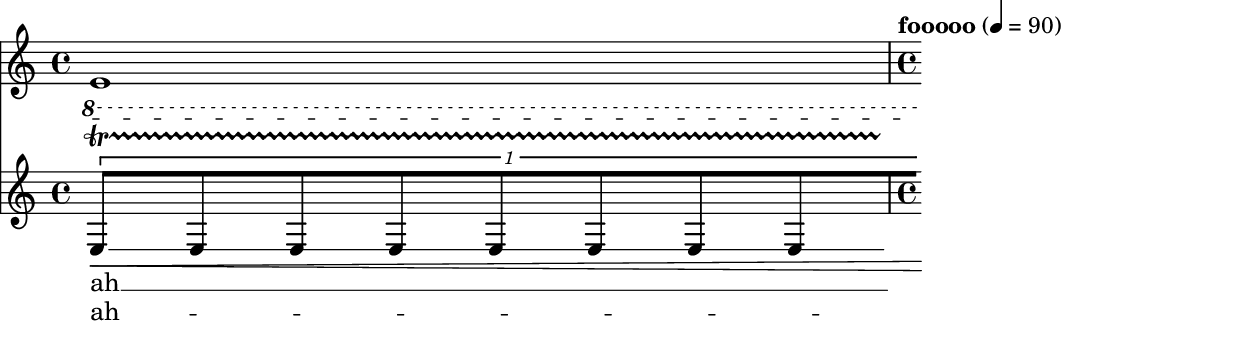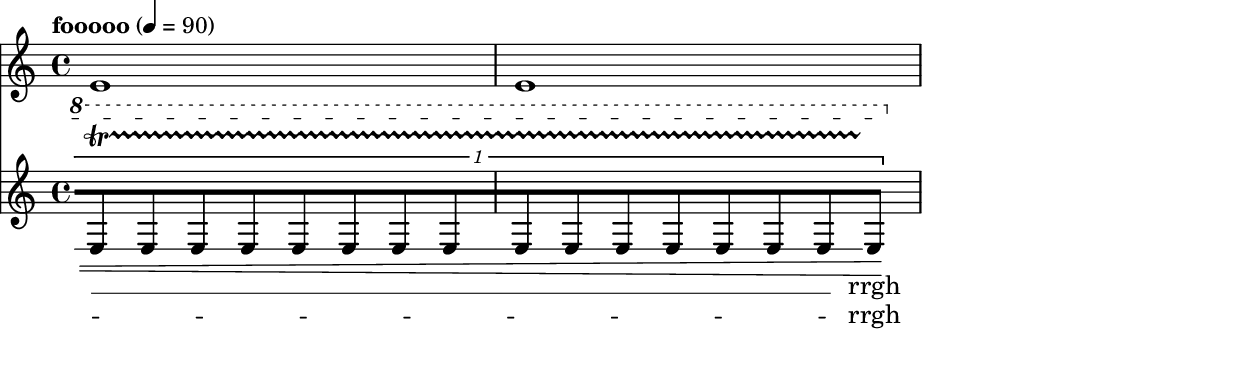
%% Generated by lilypond-book
%% Options: [exampleindent=10.16\mm,indent=0\mm,line-width=160\mm]
\include "lilypond-book-preamble.ly"


% ****************************************************************
% Start cut-&-pastable-section
% ****************************************************************



\paper {
  indent = 0\mm
  line-width = 160\mm
  % offset the left padding, also add 1mm as lilypond creates cropped
  % images with a little space on the right
  line-width = #(- line-width (* mm  3.000000) (* mm 1))
}

\layout {
  
}





% ****************************************************************
% ly snippet:
% ****************************************************************
\sourcefilename "/home/gub/NewGub/gub/target/linux-x86/src/lilypond-git.sv.gnu.org--lilypond.git-release-unstable/input/regression/metronome-mark-broken-bound.ly"
\sourcefileline 0
\version "2.17.11"

\header {
texidoc = "A @code{MetronomeMark}, @code{RehearsalMark} and @code{BarNumber}
should not effect the starting point of spanners.
"
}

<<
 \new Staff {
   e'1 \time 4/4 \break |
   \tempo \markup { "fooooo" } 4 = 90
   e'1 |
   e'1 |
 }

 \new Staff {
   \override Score.MetronomeMark.break-visibility = #all-visible
   \override TupletBracket.breakable = ##t
   \override Beam.breakable = ##t
   \override Glissando.breakable = ##t

   \ottava #1 \tuplet 1/1 { e'8\<\startTextSpan\startTrillSpan\glissando
     [ \override NoteColumn.glissando-skip = ##t\repeat unfold 22 e'8
       \revert NoteColumn.glissando-skip e'8\!\stopTextSpan\stopTrillSpan ] } |
 }
 \addlyrics { ah __ \repeat unfold 21 { \skip 4 } _ rrgh }
 \addlyrics { ah --  \repeat unfold 21 { \skip 4 } _ rrgh }
>>

\layout {
 \context {
   \Voice
   \remove "Forbid_line_break_engraver"
 }
}



% ****************************************************************
% end ly snippet
% ****************************************************************
